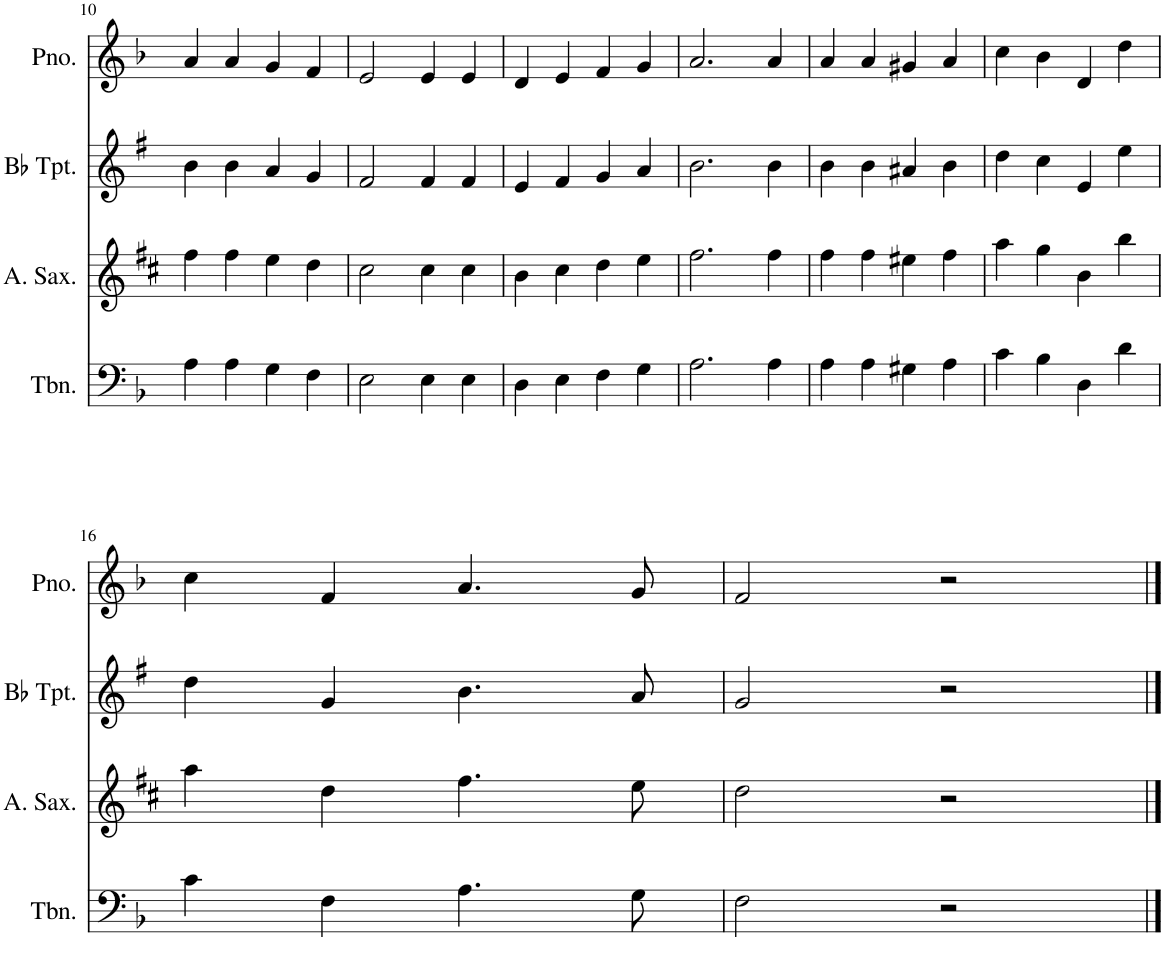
**kern	**kern	**kern	**kern
*part4	*part3	*part2	*part1
*staff4	*staff3	*staff2	*staff1
*I"Trombone	*I"Alto Saxophone	*I"Bb Trumpet	*I"Piano
*I'Tbn.	*I'A. Sax.	*I'Bb Tpt.	*I'Pno.
!!LO:PB:g=z
*clefF4	*clefG2	*clefG2	*clefG2
*	*Trd5c9	*Trd1c2	*
*k[b-]	*k[f#c#]	*k[f#]	*k[b-]
*M4/4	*M4/4	*M4/4	*M4/4
*met(c)	*met(c)	*met(c)	*met(c)
=10	=10	=10	=10
4A\	4ff#\	4b\	4a/
4A\	4ff#\	4b\	4a/
4G\	4ee\	4a/	4g/
4F\	4dd\	4g/	4f/
=11	=11	=11	=11
2E\	2cc#\	2f#/	2e/
4E\	4cc#\	4f#/	4e/
4E\	4cc#\	4f#/	4e/
=12	=12	=12	=12
4D\	4b\	4e/	4d/
4E\	4cc#\	4f#/	4e/
4F\	4dd\	4g/	4f/
4G\	4ee\	4a/	4g/
=13	=13	=13	=13
2.A\	2.ff#\	2.b\	2.a/
4A\	4ff#\	4b\	4a/
=14	=14	=14	=14
4A\	4ff#\	4b\	4a/
4A\	4ff#\	4b\	4a/
4G#X\	4ee#X\	4a#X/	4g#X/
4A\	4ff#\	4b\	4a/
=15	=15	=15	=15
4c\	4aa\	4dd\	4cc\
4B-\	4gg\	4cc\	4b-\
4D\	4b\	4e/	4d/
4d\	4bb\	4ee\	4dd\
!!LO:LB:g=z
=16	=16	=16	=16
4c\	4aa\	4dd\	4cc\
4F\	4dd\	4g/	4f/
4.A\	4.ff#\	4.b\	4.a/
8G\	8ee\	8a/	8g/
=17	=17	=17	=17
2F\	2dd\	2g/	2f/
2r	2r	2r	2r
==	==	==	==
*-	*-	*-	*-
